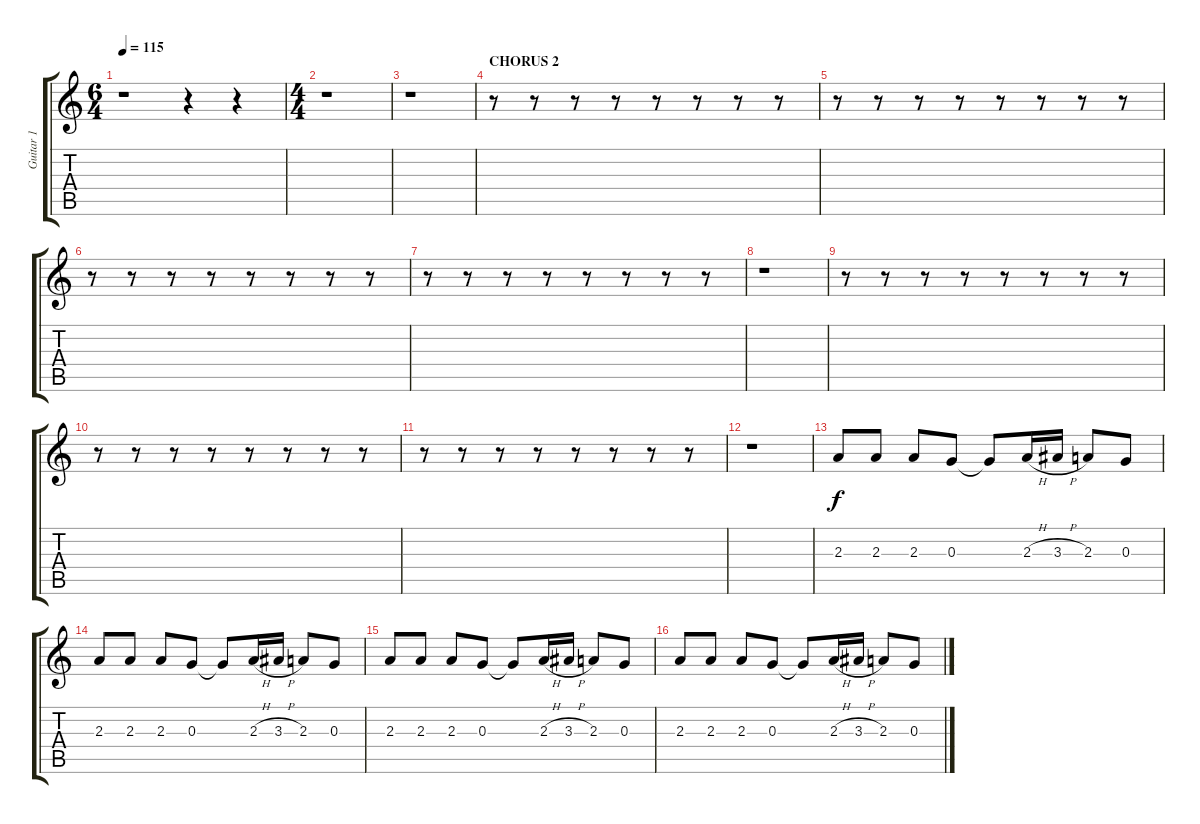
\track ("Guitar 1" "Guitar 1") {instrument distortionguitar}
\staff {score tabs}
\tuning (E4 B3 G3 D3 A2 E2) {hide}
\ts (6 4)
\tempo 115
\clef g2
\ks c
r.1{dy f} r.4 r.4 |
\ts (4 4)
r.1 |
r.1 |
\section ("" "CHORUS 2")
r.8{instrument electricguitarclean} r.8 r.8 r.8 r.8 r.8 r.8 r.8 |
r.8{instrument electricguitarclean} r.8 r.8 r.8 r.8 r.8 r.8 r.8 |
r.8{instrument electricguitarclean} r.8 r.8 r.8 r.8 r.8 r.8 r.8 |
r.8 r.8 r.8 r.8 r.8 r.8 r.8 r.8 |
r.1 |
r.8 r.8 r.8 r.8 r.8 r.8 r.8 r.8 |
r.8{instrument electricguitarclean} r.8 r.8 r.8 r.8 r.8 r.8 r.8 |
r.8{instrument electricguitarclean} r.8 r.8 r.8 r.8 r.8 r.8 r.8 |
r.1 |
2.3.8{volume 14 instrument distortionguitar} 2.3.8 2.3.8 0.3.8 0.3{t}.8 2.3{h}.16 3.3{h}.16 2.3.8 0.3.8 |
2.3.8{instrument distortionguitar} 2.3.8 2.3.8 0.3.8 0.3{t}.8 2.3{h}.16 3.3{h}.16 2.3.8 0.3.8 |
2.3.8{instrument distortionguitar} 2.3.8 2.3.8 0.3.8 0.3{t}.8 2.3{h}.16 3.3{h}.16 2.3.8 0.3.8 |
2.3.8{instrument distortionguitar} 2.3.8 2.3.8 0.3.8 0.3{t}.8 2.3{h}.16 3.3{h}.16 2.3.8 0.3.8
